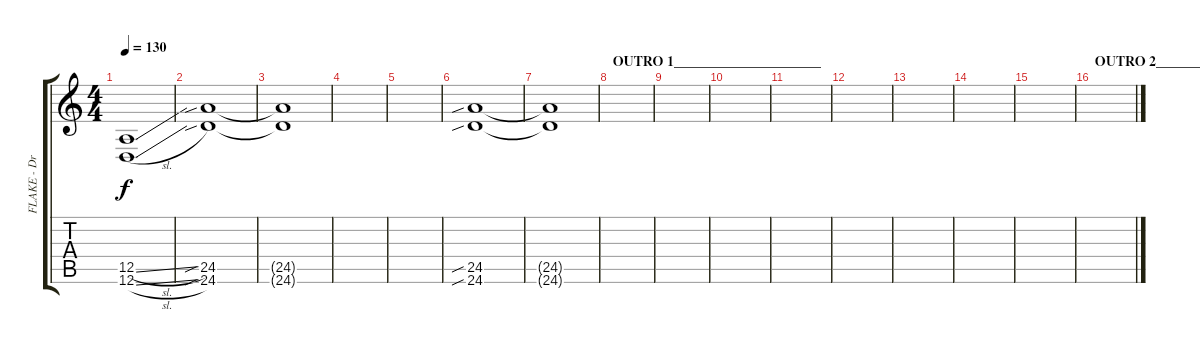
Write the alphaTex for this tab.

\track ("FLAKE - Dropped D" "FLAKE - Dr") {instrument stringensemble1}
\staff {score tabs}
\tuning (E4 B3 G3 D3 A2 D2) {hide}
\ts (4 4)
\tempo 130
\clef g2
\ks c
(12.5{sl} 12.6{sl}).1{dy f} |
(24.5{sib} 24.6{sib}).1 |
(24.5{t} 24.6{t}).1 |
|
|
(24.5{sib} 24.6{sib}).1 |
(24.5{t} 24.6{t}).1 |
\section ("" "OUTRO 1_____________________")
|
|
|
|
|
|
|
|
\section ("" "OUTRO 2__________________________")
